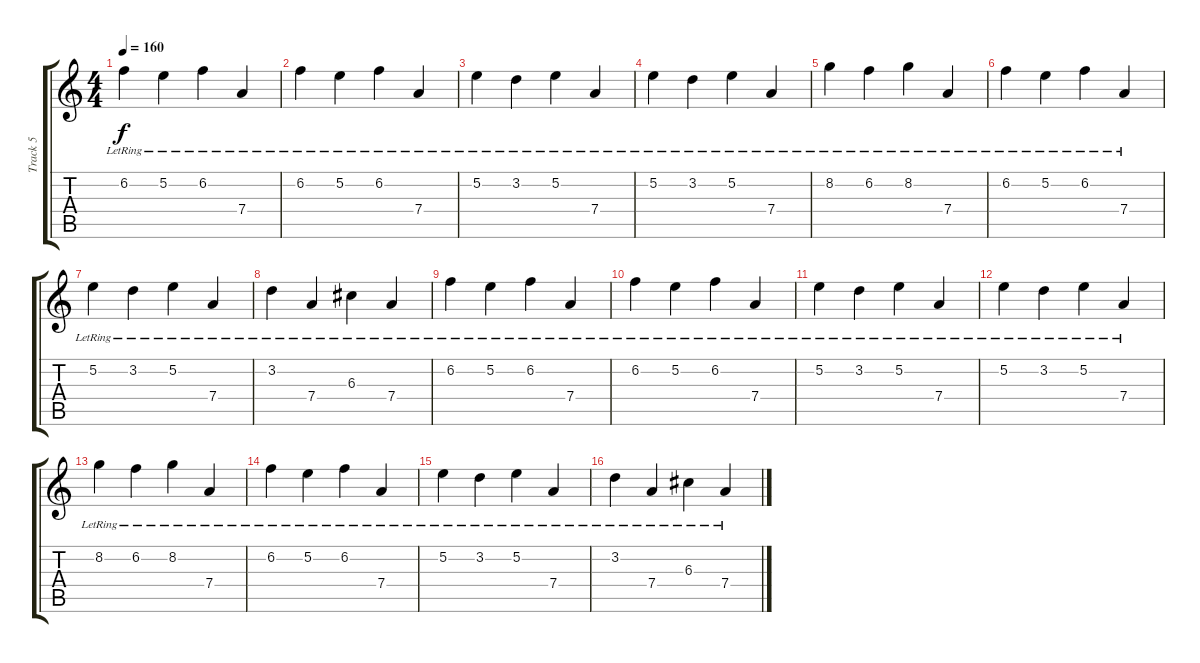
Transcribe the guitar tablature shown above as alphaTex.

\track ("Track 5" "Track 5") {instrument acousticguitarsteel}
\staff {score tabs}
\tuning (E4 B3 G3 D3 A2 E2) {hide}
\ts (4 4)
\tempo 160
\clef g2
\ks c
6.2{lr}.4{dy f} 5.2{lr}.4 6.2{lr}.4 7.4{lr}.4 |
6.2{lr}.4 5.2{lr}.4 6.2{lr}.4 7.4{lr}.4 |
5.2{lr}.4 3.2{lr}.4 5.2{lr}.4 7.4{lr}.4 |
5.2{lr}.4 3.2{lr}.4 5.2{lr}.4 7.4{lr}.4 |
8.2{lr}.4 6.2{lr}.4 8.2{lr}.4 7.4{lr}.4 |
6.2{lr}.4 5.2{lr}.4 6.2{lr}.4 7.4{lr}.4 |
5.2{lr}.4 3.2{lr}.4 5.2{lr}.4 7.4{lr}.4 |
3.2{lr}.4 7.4{lr}.4 6.3{lr}.4 7.4{lr}.4 |
6.2{lr}.4 5.2{lr}.4 6.2{lr}.4 7.4{lr}.4 |
6.2{lr}.4 5.2{lr}.4 6.2{lr}.4 7.4{lr}.4 |
5.2{lr}.4 3.2{lr}.4 5.2{lr}.4 7.4{lr}.4 |
5.2{lr}.4 3.2{lr}.4 5.2{lr}.4 7.4{lr}.4 |
8.2{lr}.4 6.2{lr}.4 8.2{lr}.4 7.4{lr}.4 |
6.2{lr}.4 5.2{lr}.4 6.2{lr}.4 7.4{lr}.4 |
5.2{lr}.4 3.2{lr}.4 5.2{lr}.4 7.4{lr}.4 |
3.2{lr}.4 7.4{lr}.4 6.3{lr}.4 7.4{lr}.4
